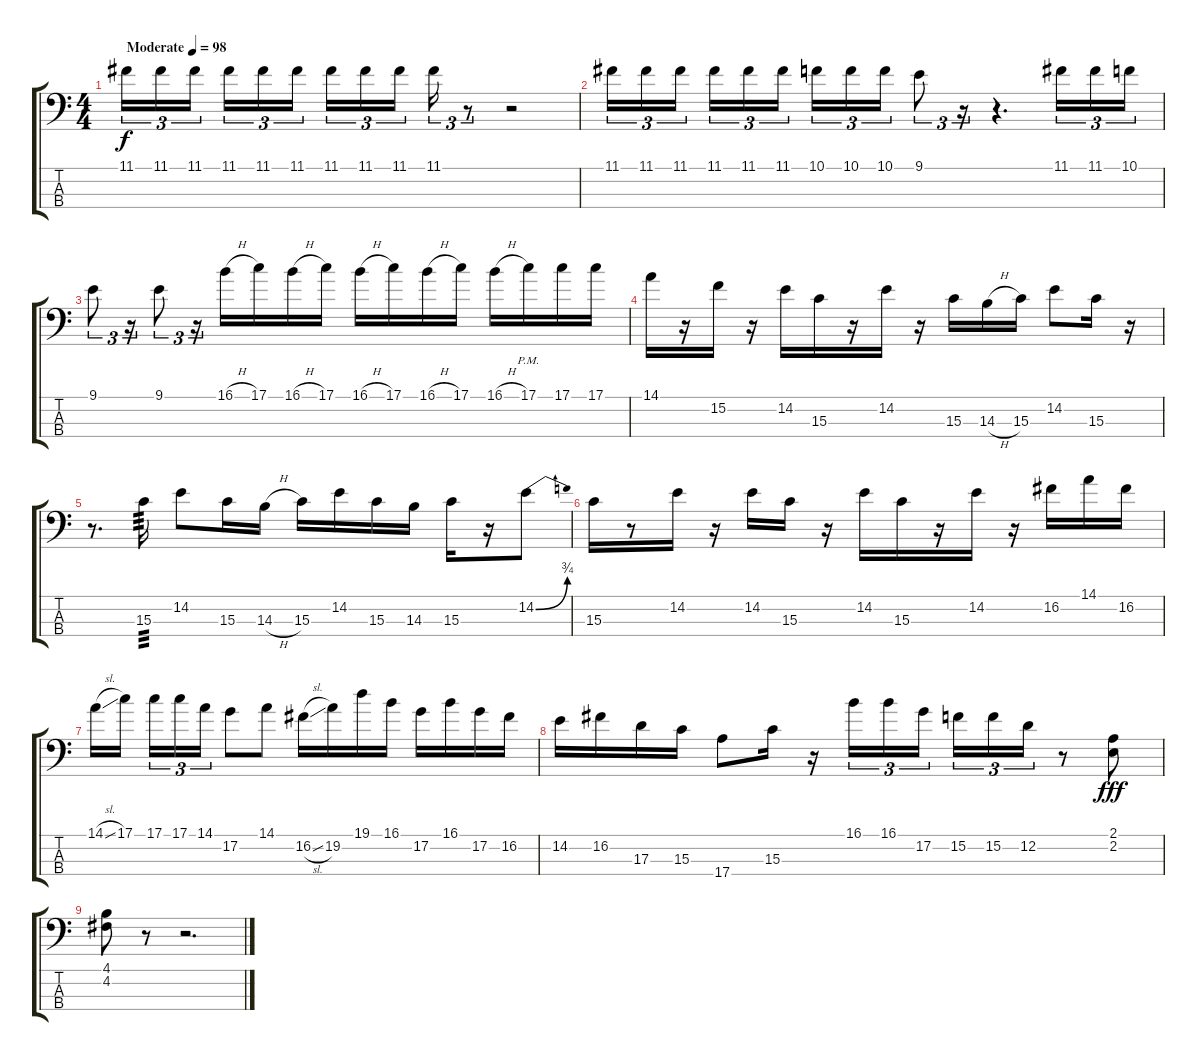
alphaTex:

\track "" {instrument slapbass1}
\staff {score tabs}
\tuning (G2 D2 A1 E1) {hide}
\ts (4 4)
\tempo (98 "Moderate")
\clef f4
\ks c
11.1.16{tu (3 2) dy f instrument slapbass1} 11.1.16{tu (3 2)} 11.1.16{tu (3 2) beam splitsecondary} 11.1.16{tu (3 2)} 11.1.16{tu (3 2)} 11.1.16{tu (3 2)} 11.1.16{tu (3 2)} 11.1.16{tu (3 2)} 11.1.16{tu (3 2) beam splitsecondary} 11.1.16{tu (3 2)} r.8{tu (3 2)} r.2 |
11.1.16{tu (3 2)} 11.1.16{tu (3 2)} 11.1.16{tu (3 2) beam splitsecondary} 11.1.16{tu (3 2)} 11.1.16{tu (3 2)} 11.1.16{tu (3 2)} 10.1.16{tu (3 2)} 10.1.16{tu (3 2)} 10.1.16{tu (3 2)} 9.1.8{tu (3 2)} r.16{tu (3 2)} r.4{d} 11.1.16{tu (3 2)} 11.1.16{tu (3 2)} 10.1.16{tu (3 2)} |
9.1.8{tu (3 2)} r.16{tu (3 2)} 9.1.8{tu (3 2)} r.16{tu (3 2)} 16.1{h}.16 17.1.16 16.1{h}.16 17.1.16 16.1{h}.16 17.1.16 16.1{h}.16 17.1.16 16.1{h}.16 17.1{pm}.16 17.1.16 17.1.16 |
14.1.16 r.16 15.2.16 r.16 14.2.16 15.3.16 r.16 14.2.16 r.16 15.3.16 14.3{h}.16 15.3.16 14.2.8 15.3.16 r.16 |
r.8{d} 15.3.16{tp 3} 14.2.8 15.3.16 14.3{h}.16 15.3.16 14.2.16 15.3.16 14.3.16 15.3.16 r.16 14.2{be (bend 0 0 60 3)}.8 |
15.3.16 r.8 14.2.16 r.16 14.2.16 15.3.16 r.16 14.2.16 15.3.16 r.16 14.2.16 r.16 16.2.16 14.1.16 16.2.16 |
14.1{sl}.16 17.1.16{beam splitsecondary} 17.1.16{tu (3 2)} 17.1.16{tu (3 2)} 14.1.16{tu (3 2)} 17.2.8 14.1.8 16.2{sl}.16 19.2.16 19.1.16 16.1.16 17.2.16 16.1.16 17.2.16 16.2.16 |
14.2.16 16.2.16 17.3.16 15.3.16 17.4.8 15.3.16 r.16 16.1.16{tu (3 2)} 16.1.16{tu (3 2)} 17.2.16{tu (3 2) beam splitsecondary} 15.2.16{tu (3 2)} 15.2.16{tu (3 2)} 12.2.16{tu (3 2)} r.8 (2.1 2.2).8{dy fff} |
(4.1 4.2).8 r.8 r.2{d}
